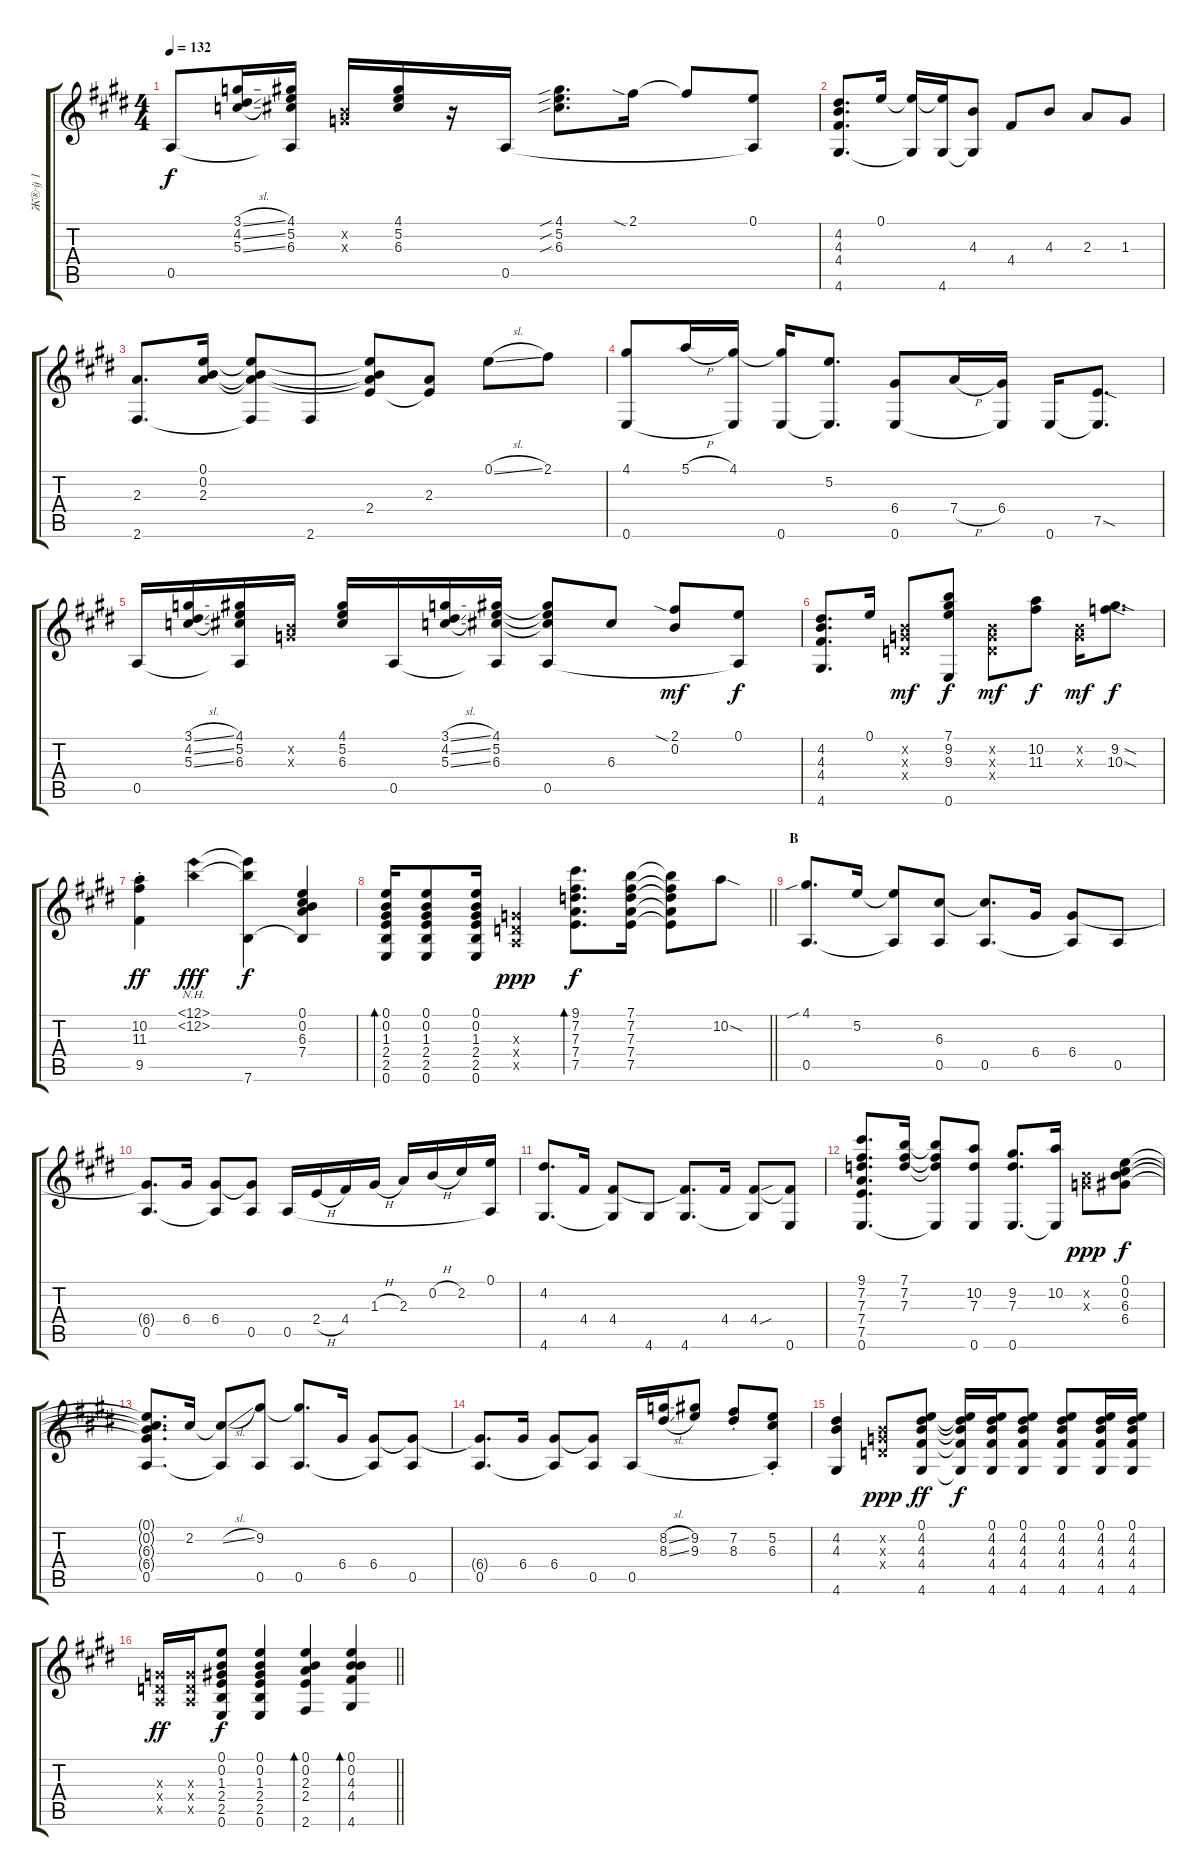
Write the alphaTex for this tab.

\track ("Ж®·ў 1" "Ж®·ў 1") {instrument acousticguitarsteel}
\staff {score tabs}
\tuning (E4 B3 G3 D3 A2 E2) {hide}
\ts (4 4)
\tempo 132
\clef g2
\ks e
0.5.8{dy f} (3.1{sl} 4.2{sl} 5.3{sl}).16 (4.1 5.2 6.3 0.5{t}).16 (0.2{x} 0.3{x}).16 (4.1 5.2 6.3).16 r.16 0.5.16 (4.1{sib} 5.2{sib} 6.3{sib}).8{d} 2.1{sia}.16 2.1{t}.8 (0.1 0.5{t}).8 |
(4.2 4.3 4.4 4.6).8{d} 0.1.16 (0.1{t} 4.6{t}).16 (0.1{t} 4.6).16 (4.3 4.6{t}).8 4.4.8 4.3.8 2.3.8 1.3.8 |
(2.3 2.6).8{d} (0.1 0.2 2.3).16 (0.1{t} 0.2{t} 2.3{t} 2.6{t}).8 2.6.8 (0.1{t} 0.2{t} 2.3{t} 2.4).8 (2.3 2.4{t}).8 0.1{sl}.8 2.1.8 |
(4.1 0.6).8 5.1{h}.16 (4.1 0.6{t}).16 (4.1{t} 0.6).16 (5.2 0.6{t}).8{d} (6.4 0.6).8 7.4{h}.16 (6.4 0.6{t}).16 0.6.16 (7.5{sod} 0.6{t}).8{d} |
0.5.16 (3.1{sl} 4.2{sl} 5.3{sl}).16 (4.1 5.2 6.3 0.5{t}).16 (0.2{x} 0.3{x}).16 (4.1 5.2 6.3).16 0.5.16 (3.1{sl} 4.2{sl} 5.3{sl}).16 (4.1 5.2 6.3 0.5{t}).16 (4.1{t} 5.2{t} 6.3{t} 0.5).8 6.3.8 (2.1{sia} 0.2).8{dy mf} (0.1 0.5{t}).8{dy f} |
(4.2 4.3 4.4 4.6).8{d} 0.1.16 (0.2{x} 0.3{x} 0.4{x}).8{dy mf} (7.1 9.2 9.3 0.6).8{dy f} (0.2{x} 0.3{x} 0.4{x}).8{dy mf} (10.2 11.3).8{dy f} (0.2{x} 0.3{x}).16{dy mf} (9.2{sod} 10.3{sod}).8{d dy f} |
(10.2{st} 11.3{st} 9.5{st}).4{dy ff} (12.1{nh} 12.2{nh}).4{dy fff} (12.1{t} 12.2{t} 7.6).4{dy f} (0.1 0.2 6.3 7.4 7.6{t}).4 |
\barLineRight lightlight
(0.1 0.2 1.3 2.4 2.5 0.6).16{bd 120} (0.1 0.2 1.3 2.4 2.5 0.6).8 (0.1 0.2 1.3 2.4 2.5 0.6).16 (0.3{x} 0.4{x} 0.5{x}).4{dy ppp} (9.1 7.2 7.3 7.4 7.5).8{d bd 240 dy f} (7.1 7.2 7.3 7.4 7.5).16 (7.1{t} 7.2{t} 7.3{t} 7.4{t} 7.5{t}).8 10.2{sod}.8 |
\section ("" "B")
(4.1{sib} 0.5).8{d} 5.2.16 (5.2{t} 0.5{t}).8 (6.3 0.5).8 (6.3{t} 0.5).8{d} 6.4.16 (6.4 0.5{t}).8 0.5.8 |
(6.4{t} 0.5).8{d} 6.4.16 (6.4 0.5{t}).8 (6.4{t} 0.5).8 0.5.16 2.4{h}.16 4.4.16 1.3{h}.16 2.3.16 0.2{h}.16 2.2.16 (0.1 0.5{t}).16 |
(4.2 4.6).8{d} 4.4.16 (4.4 4.6{t}).8 4.6.8 (4.4{t} 4.6).8{d} 4.4.16 (4.4{sou} 4.6{t}).8 (4.4{t} 0.6).8 |
(9.1 7.2 7.3 7.4 7.5 0.6).8{d} (7.1 7.2 7.3).16 (7.1{t} 7.2{t} 7.3{t} 0.6{t}).8 (10.2 7.3 0.6).8 (9.2 7.3 0.6).8{d} (10.2 0.6{t}).16 (0.2{x} 0.3{x}).8{dy ppp} (0.1 0.2 6.3 6.4).8{dy f} |
(0.1{t} 0.2{t} 6.3{t} 6.4{t} 0.5).8{d} 2.2.16 (2.2{sl t} 0.5{t}).8 (9.2 0.5).8 (9.2{t} 0.5).8{d} 6.4.16 (6.4 0.5{t}).8 (6.4{t} 0.5).8 |
(6.4{t} 0.5).8{d} 6.4.16 (6.4 0.5{t}).8 (6.4{t} 0.5).8 0.5.16 (8.2{sl} 8.3{sl}).16 (9.2 9.3).8 (7.2{st} 8.3{st}).8 (5.2{st} 6.3{st} 0.5{t}).8 |
(4.2 4.3 4.6).4 (0.2{x} 0.3{x} 0.4{x}).8{dy ppp} (0.1 4.2 4.3 4.4 4.6).8{dy ff} (0.1{t} 4.2{t} 4.3{t} 4.4{t} 4.6{t}).16{dy f} (0.1 4.2 4.3 4.4 4.6).16 (0.1 4.2 4.3 4.4 4.6).8 (0.1 4.2 4.3 4.4 4.6).8 (0.1 4.2 4.3 4.4 4.6).16 (0.1 4.2 4.3 4.4 4.6).16 |
\barLineRight lightlight
(0.3{x} 0.4{x} 0.5{x}).16{dy ff} (0.3{x} 0.4{x} 0.5{x}).16 (0.1 0.2 1.3 2.4 2.5 0.6).8{dy f} (0.1 0.2 1.3 2.4 2.5 0.6).4 (0.1 0.2 2.3 2.4 2.6).4{bd 240} (0.1 0.2 4.3 4.4 4.6).4{bd 240}
